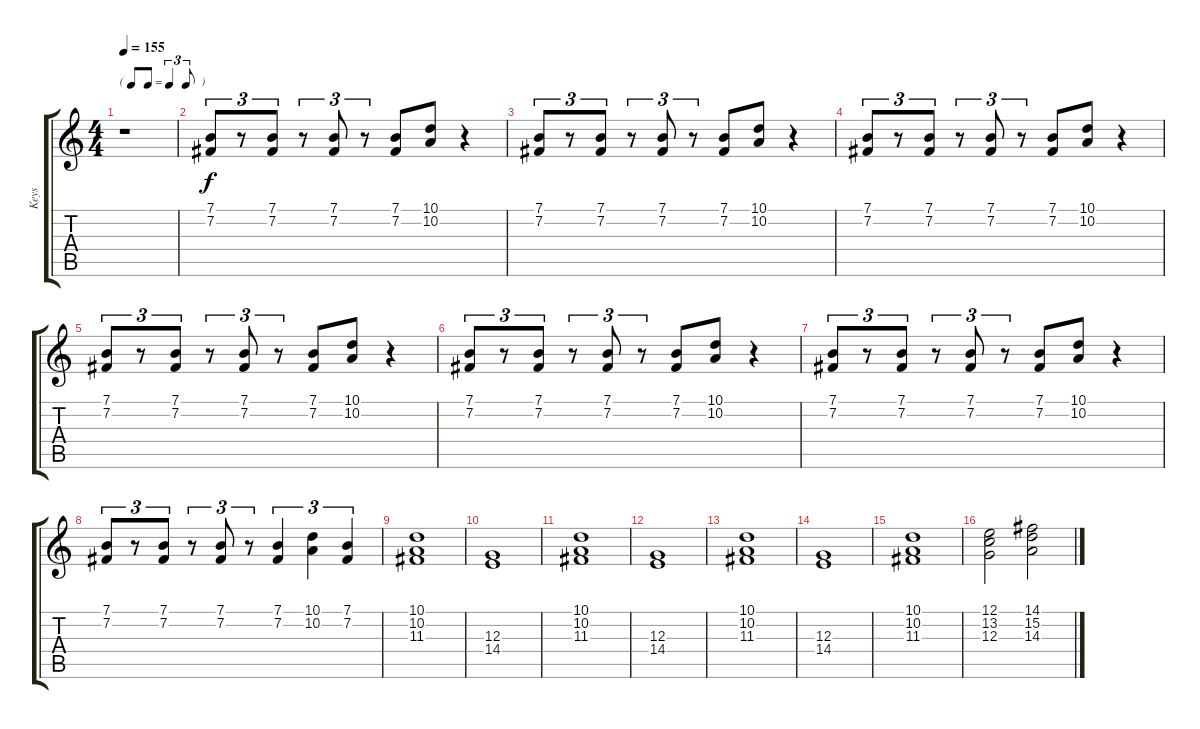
\track ("Keys" "Keys") {instrument rockorgan}
\staff {score tabs}
\tuning (E4 B3 G3 D3 A2 E2) {hide}
\ts (4 4)
\tf triplet8th
\tempo 155
\clef g2
\ks c
r.1{dy f} |
(7.1 7.2).8{tu (3 2)} r.8{tu (3 2)} (7.1 7.2).8{tu (3 2)} r.8{tu (3 2)} (7.1 7.2).8{tu (3 2)} r.8{tu (3 2)} (7.1 7.2).8 (10.1 10.2).8 r.4 |
(7.1 7.2).8{tu (3 2)} r.8{tu (3 2)} (7.1 7.2).8{tu (3 2)} r.8{tu (3 2)} (7.1 7.2).8{tu (3 2)} r.8{tu (3 2)} (7.1 7.2).8 (10.1 10.2).8 r.4 |
(7.1 7.2).8{tu (3 2)} r.8{tu (3 2)} (7.1 7.2).8{tu (3 2)} r.8{tu (3 2)} (7.1 7.2).8{tu (3 2)} r.8{tu (3 2)} (7.1 7.2).8 (10.1 10.2).8 r.4 |
(7.1 7.2).8{tu (3 2)} r.8{tu (3 2)} (7.1 7.2).8{tu (3 2)} r.8{tu (3 2)} (7.1 7.2).8{tu (3 2)} r.8{tu (3 2)} (7.1 7.2).8 (10.1 10.2).8 r.4 |
(7.1 7.2).8{tu (3 2)} r.8{tu (3 2)} (7.1 7.2).8{tu (3 2)} r.8{tu (3 2)} (7.1 7.2).8{tu (3 2)} r.8{tu (3 2)} (7.1 7.2).8 (10.1 10.2).8 r.4 |
(7.1 7.2).8{tu (3 2)} r.8{tu (3 2)} (7.1 7.2).8{tu (3 2)} r.8{tu (3 2)} (7.1 7.2).8{tu (3 2)} r.8{tu (3 2)} (7.1 7.2).8 (10.1 10.2).8 r.4 |
(7.1 7.2).8{tu (3 2)} r.8{tu (3 2)} (7.1 7.2).8{tu (3 2)} r.8{tu (3 2)} (7.1 7.2).8{tu (3 2)} r.8{tu (3 2)} (7.1 7.2).4{tu (3 2)} (10.1 10.2).4{tu (3 2)} (7.1 7.2).4{tu (3 2)} |
(10.1 10.2 11.3).1 |
(12.3 14.4).1 |
(10.1 10.2 11.3).1 |
(12.3 14.4).1 |
(10.1 10.2 11.3).1 |
(12.3 14.4).1 |
(10.1 10.2 11.3).1 |
(12.1 13.2 12.3).2 (14.1 15.2 14.3).2
